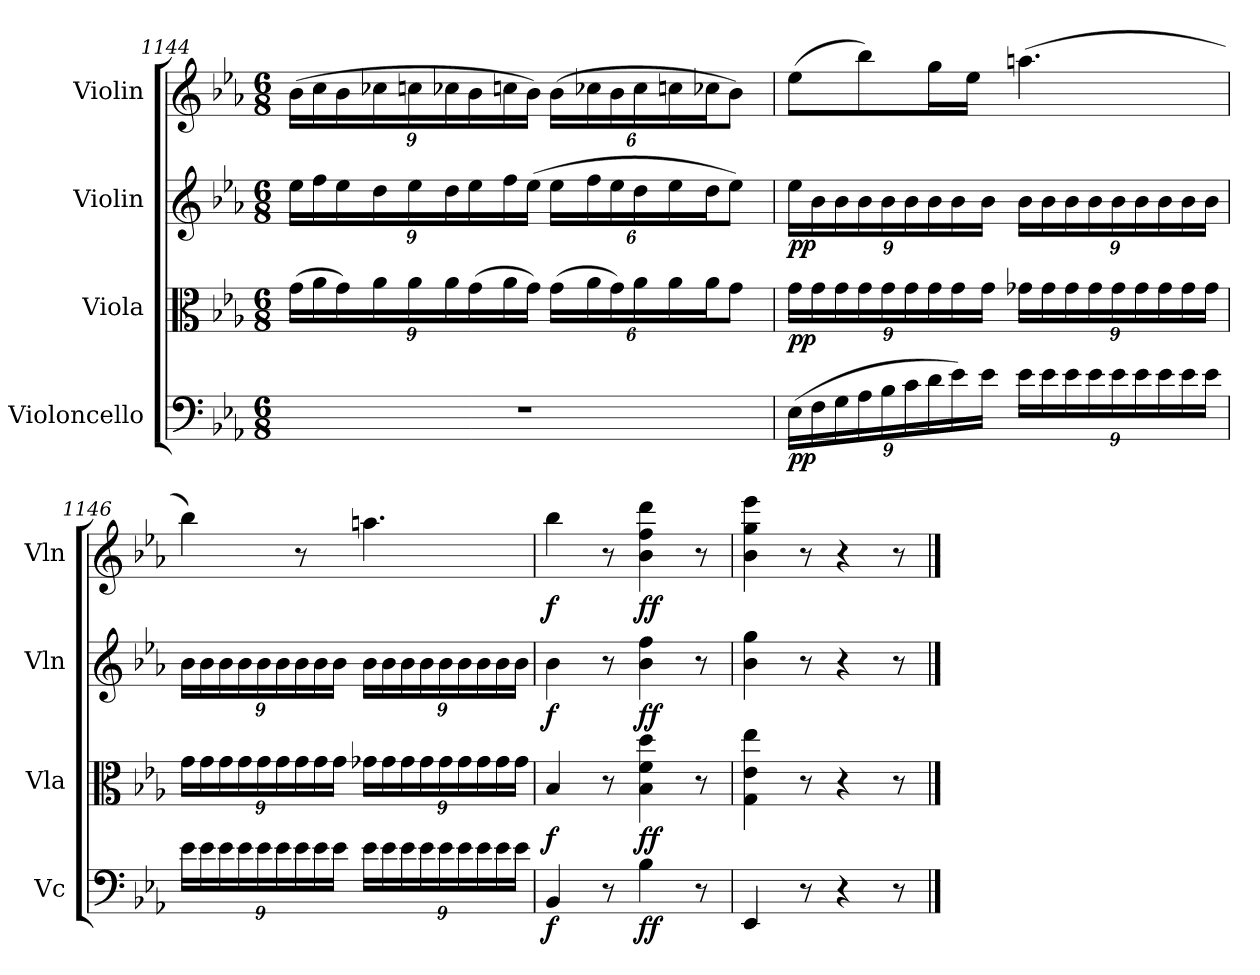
**kern	**dynam	**kern	**dynam	**kern	**dynam	**kern	**dynam
*part4	*part4	*part3	*part3	*part2	*part2	*part1	*part1
*staff4	*staff4	*staff3	*staff3	*staff2	*staff2	*staff1	*staff1
*I"Violoncello	*	*I"Viola	*	*I"Violin	*	*I"Violin	*
*I'Vc	*	*I'Vla	*	*I'Vln	*	*I'Vln	*
*clefF4	*	*clefC3	*	*clefG2	*	*clefG2	*
*k[b-e-a-]	*	*k[b-e-a-]	*	*k[b-e-a-]	*	*k[b-e-a-]	*
*M6/8	*	*M6/8	*	*M6/8	*	*M6/8	*
=1144	=1144	=1144	=1144	=1144	=1144	=1144	=1144
2.r	.	(24g\LL	.	24ee-\LL	.	(24b-\LL	.
.	.	24a-\	.	24ff\	.	24cc\	.
.	.	24g\)	.	24ee-\	.	24b-\	.
.	.	24a-\	.	24dd\	.	24cc-X\	.
.	.	24a-\	.	24ee-\	.	24ccn\	.
.	.	24a-\	.	24dd\	.	24cc-X\	.
.	.	(24g\	.	24ee-\	.	24b-\	.
.	.	24a-\	.	24ff\	.	24ccn\	.
.	.	24g\JJ)	.	(24ee-\JJ	.	24b-\JJ)	.
.	.	(24g\LL	.	24ee-\LL	.	(24b-\LL	.
.	.	24a-\	.	24ff\	.	24cc-X\	.
.	.	24g\)	.	24ee-\	.	24b-\	.
.	.	24a-\	.	24dd\	.	24cc-\	.
.	.	24a-\	.	24ee-\	.	24ccn\	.
.	.	24a-\J	.	24dd\J	.	24cc-X\J	.
.	.	8g\J	.	8ee-\J)	.	8b-\J)	.
=1145	=1145	=1145	=1145	=1145	=1145	=1145	=1145
(24E-\LL	pp	24g\LL	pp	24ee-\LL	pp	(8ee-\L	.
24F\	.	24g\	.	24b-\	.	.	.
24G\	.	24g\	.	24b-\	.	.	.
24A-\	.	24g\	.	24b-\	.	8bb-\)	.
24B-\	.	24g\	.	24b-\	.	.	.
24c\	.	24g\	.	24b-\	.	.	.
24d\	.	24g\	.	24b-\	.	16gg\L	.
24e-\)	.	24g\	.	24b-\	.	.	.
.	.	.	.	.	.	16ee-\JJ	.
24e-\JJ	.	24g\JJ	.	24b-\JJ	.	.	.
24e-\LL	.	24g-X\LL	.	24b-\LL	.	(4.aan	.
24e-\	.	24g-\	.	24b-\	.	.	.
24e-\	.	24g-\	.	24b-\	.	.	.
24e-\	.	24g-\	.	24b-\	.	.	.
24e-\	.	24g-\	.	24b-\	.	.	.
24e-\	.	24g-\	.	24b-\	.	.	.
24e-\	.	24g-\	.	24b-\	.	.	.
24e-\	.	24g-\	.	24b-\	.	.	.
24e-\JJ	.	24g-\JJ	.	24b-\JJ	.	.	.
=1146	=1146	=1146	=1146	=1146	=1146	=1146	=1146
24e-\LL	.	24g\LL	.	24b-\LL	.	4bb-)	.
24e-\	.	24g\	.	24b-\	.	.	.
24e-\	.	24g\	.	24b-\	.	.	.
24e-\	.	24g\	.	24b-\	.	.	.
24e-\	.	24g\	.	24b-\	.	.	.
24e-\	.	24g\	.	24b-\	.	.	.
24e-\	.	24g\	.	24b-\	.	8r	.
24e-\	.	24g\	.	24b-\	.	.	.
24e-\JJ	.	24g\JJ	.	24b-\JJ	.	.	.
24e-\LL	.	24g-X\LL	.	24b-\LL	.	4.aan	.
24e-\	.	24g-\	.	24b-\	.	.	.
24e-\	.	24g-\	.	24b-\	.	.	.
24e-\	.	24g-\	.	24b-\	.	.	.
24e-\	.	24g-\	.	24b-\	.	.	.
24e-\	.	24g-\	.	24b-\	.	.	.
24e-\	.	24g-\	.	24b-\	.	.	.
24e-\	.	24g-\	.	24b-\	.	.	.
24e-\JJ	.	24g-\JJ	.	24b-\JJ	.	.	.
=1147	=1147	=1147	=1147	=1147	=1147	=1147	=1147
4BB-	f	4B-	f	4b-	f	4bb-	f
8r	.	8r	.	8r	.	8r	.
4B-	ff	4B- 4f 4dd	ff	4b- 4ff	ff	4b- 4ff 4ddd	ff
8r	.	8r	.	8r	.	8r	.
=1148	=1148	=1148	=1148	=1148	=1148	=1148	=1148
4EE-	.	4G 4e- 4ee-	.	4b- 4gg	.	4b- 4gg 4eee-	.
8r	.	8r	.	8r	.	8r	.
4r	.	4r	.	4r	.	4r	.
8r	.	8r	.	8r	.	8r	.
==	==	==	==	==	==	==	==
*-	*-	*-	*-	*-	*-	*-	*-
